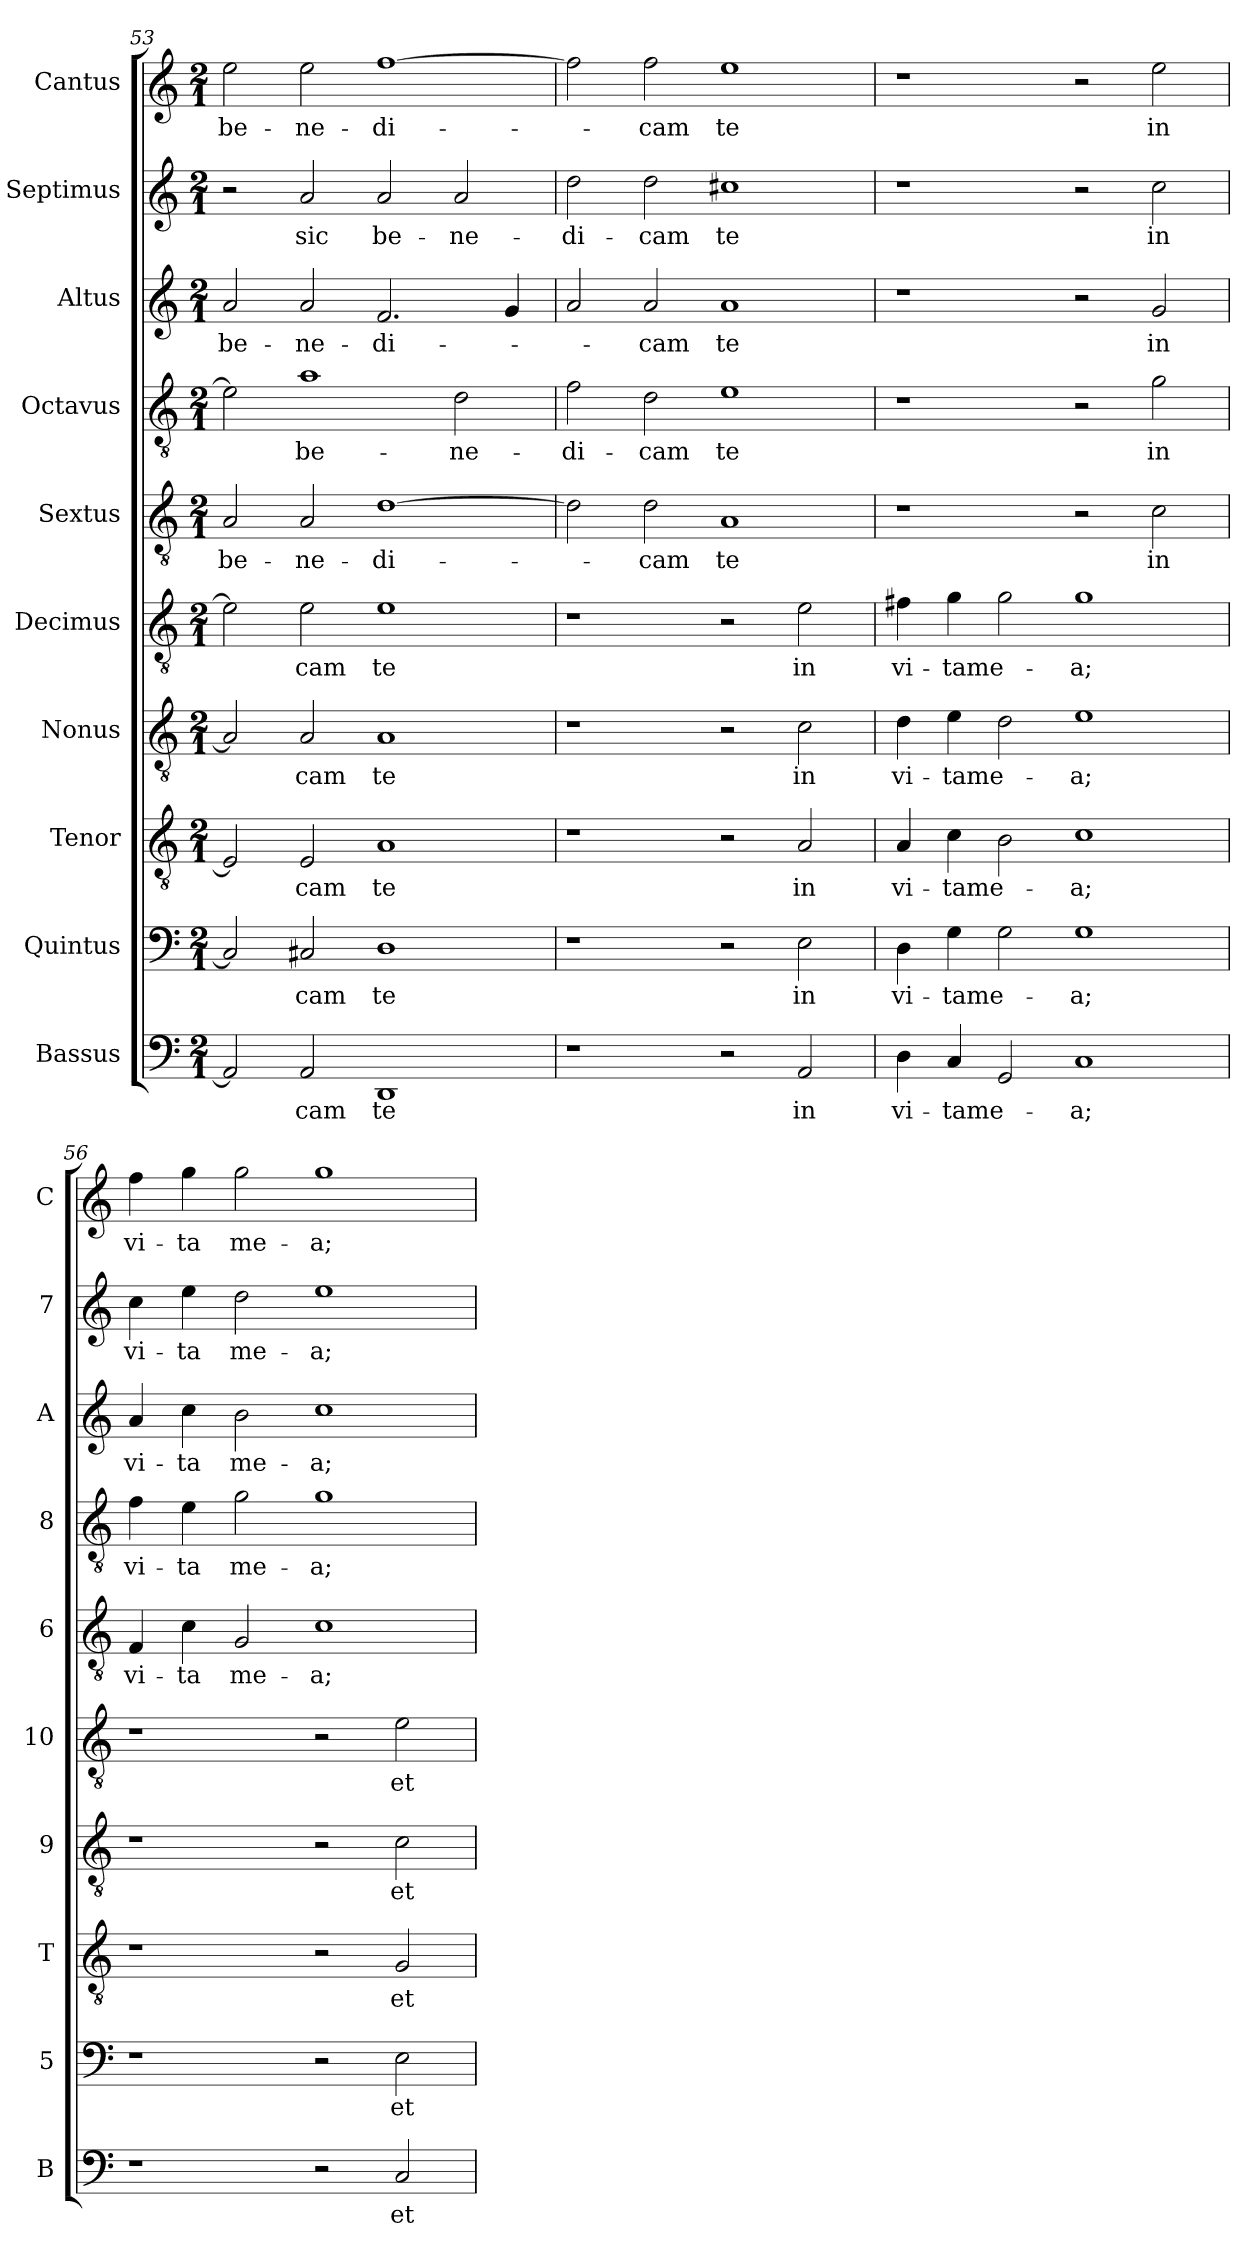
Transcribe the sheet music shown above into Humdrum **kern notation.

**kern	**text	**kern	**text	**kern	**text	**kern	**text	**kern	**text	**kern	**text	**kern	**text	**kern	**text	**kern	**text	**kern	**text
*part10	*part10	*part9	*part9	*part8	*part8	*part7	*part7	*part6	*part6	*part5	*part5	*part4	*part4	*part3	*part3	*part2	*part2	*part1	*part1
*staff10	*staff10	*staff9	*staff9	*staff8	*staff8	*staff7	*staff7	*staff6	*staff6	*staff5	*staff5	*staff4	*staff4	*staff3	*staff3	*staff2	*staff2	*staff1	*staff1
*I"Bassus	*	*I"Quintus	*	*I"Tenor	*	*I"Nonus	*	*I"Decimus	*	*I"Sextus	*	*I"Octavus	*	*I"Altus	*	*I"Septimus	*	*I"Cantus	*
*I'B	*	*I'5	*	*I'T	*	*I'9	*	*I'10	*	*I'6	*	*I'8	*	*I'A	*	*I'7	*	*I'C	*
*clefF4	*	*clefF4	*	*clefGv2	*	*clefGv2	*	*clefGv2	*	*clefGv2	*	*clefGv2	*	*clefG2	*	*clefG2	*	*clefG2	*
*k[]	*	*k[]	*	*k[]	*	*k[]	*	*k[]	*	*k[]	*	*k[]	*	*k[]	*	*k[]	*	*k[]	*
*M2/1	*	*M2/1	*	*M2/1	*	*M2/1	*	*M2/1	*	*M2/1	*	*M2/1	*	*M2/1	*	*M2/1	*	*M2/1	*
=53	=53	=53	=53	=53	=53	=53	=53	=53	=53	=53	=53	=53	=53	=53	=53	=53	=53	=53	=53
!	!	!	!	!	!	!	!	!	!	!	!LO:LY:b	!	!	!	!LO:LY:b	!	!	!	!LO:LY:b
2AA/]	.	2C#/]	.	2E/]	.	2A/]	.	2e\]	.	2A/	be-	2e\]	.	2a/	be-	2r	.	2ee\	be-
!	!LO:LY:b	!	!LO:LY:b	!	!LO:LY:b	!	!LO:LY:b	!	!LO:LY:b	!	!LO:LY:b	!	!LO:LY:b	!	!LO:LY:b	!	!LO:LY:b	!	!LO:LY:b
2AA/	-cam	2C#X/	-cam	2E/	-cam	2A/	-cam	2e\	-cam	2A/	-ne-	1a	-be-	2a/	-ne-	2a/	-sic	2ee\	-ne-
!	!LO:LY:b	!	!LO:LY:b	!	!LO:LY:b	!	!LO:LY:b	!	!LO:LY:b	!	!LO:LY:b	!	!	!	!LO:LY:b	!	!LO:LY:b	!	!LO:LY:b
1DD	te	1D	te	1A	te	1A	te	1e	te	[1d	-di-	.	.	2.f/	-di-	2a/	be-	[1ff	-di-
!	!	!	!	!	!	!	!	!	!	!	!	!	!LO:LY:b	!	!	!	!LO:LY:b	!	!
.	.	.	.	.	.	.	.	.	.	.	.	2d\	-ne-	.	.	2a/	-ne-	.	.
.	.	.	.	.	.	.	.	.	.	.	.	.	.	4g/	.	.	.	.	.
=54	=54	=54	=54	=54	=54	=54	=54	=54	=54	=54	=54	=54	=54	=54	=54	=54	=54	=54	=54
!	!	!	!	!	!	!	!	!	!	!	!	!	!LO:LY:b	!	!	!	!LO:LY:b	!	!
1r	.	1r	.	1r	.	1r	.	1r	.	2d\]	.	2f\	-di-	2a/	.	2dd\	-di-	2ff\]	.
!	!	!	!	!	!	!	!	!	!	!	!LO:LY:b	!	!LO:LY:b	!	!LO:LY:b	!	!LO:LY:b	!	!LO:LY:b
.	.	.	.	.	.	.	.	.	.	2d\	-cam	2d\	-cam	2a/	-cam	2dd\	-cam	2ff\	-cam
!	!	!	!	!	!	!	!	!	!	!	!LO:LY:b	!	!LO:LY:b	!	!LO:LY:b	!	!LO:LY:b	!	!LO:LY:b
2r	.	2r	.	2r	.	2r	.	2r	.	1A	te	1e	te	1a	te	1cc#X	te	1ee	te
!	!LO:LY:b	!	!LO:LY:b	!	!LO:LY:b	!	!LO:LY:b	!	!LO:LY:b	!	!	!	!	!	!	!	!	!	!
2AA/	in	2E\	in	2A/	in	2c\	in	2e\	in	.	.	.	.	.	.	.	.	.	.
=55	=55	=55	=55	=55	=55	=55	=55	=55	=55	=55	=55	=55	=55	=55	=55	=55	=55	=55	=55
!	!LO:LY:b	!	!LO:LY:b	!	!LO:LY:b	!	!LO:LY:b	!	!LO:LY:b	!	!	!	!	!	!	!	!	!	!
4D\	vi-	4D\	vi-	4A/	vi-	4d\	vi-	4f#X\	vi-	1r	.	1r	.	1r	.	1r	.	1r	.
!	!LO:LY:b	!	!LO:LY:b	!	!LO:LY:b	!	!LO:LY:b	!	!LO:LY:b	!	!	!	!	!	!	!	!	!	!
4C/	-tame-	4G\	-tame-	4c\	-tame-	4e\	-tame-	4g\	-tame-	.	.	.	.	.	.	.	.	.	.
2GG/	.	2G\	.	2B\	.	2d\	.	2g\	.	.	.	.	.	.	.	.	.	.	.
!	!LO:LY:b	!	!LO:LY:b	!	!LO:LY:b	!	!LO:LY:b	!	!LO:LY:b	!	!	!	!	!	!	!	!	!	!
1C	-a;	1G	-a;	1c	-a;	1e	-a;	1g	-a;	2r	.	2r	.	2r	.	2r	.	2r	.
!	!	!	!	!	!	!	!	!	!	!	!LO:LY:b	!	!LO:LY:b	!	!LO:LY:b	!	!LO:LY:b	!	!LO:LY:b
.	.	.	.	.	.	.	.	.	.	2c\	in	2g\	in	2g/	in	2cc\	in	2ee\	in
=56	=56	=56	=56	=56	=56	=56	=56	=56	=56	=56	=56	=56	=56	=56	=56	=56	=56	=56	=56
!	!	!	!	!	!	!	!	!	!	!	!LO:LY:b	!	!LO:LY:b	!	!LO:LY:b	!	!LO:LY:b	!	!LO:LY:b
1r	.	1r	.	1r	.	1r	.	1r	.	4F/	vi-	4f\	vi-	4a/	vi-	4cc\	vi-	4ff\	vi-
!	!	!	!	!	!	!	!	!	!	!	!LO:LY:b	!	!LO:LY:b	!	!LO:LY:b	!	!LO:LY:b	!	!LO:LY:b
.	.	.	.	.	.	.	.	.	.	4c\	-ta	4e\	-ta	4cc\	-ta	4ee\	-ta	4gg\	-ta
!	!	!	!	!	!	!	!	!	!	!	!LO:LY:b	!	!LO:LY:b	!	!LO:LY:b	!	!LO:LY:b	!	!LO:LY:b
.	.	.	.	.	.	.	.	.	.	2G/	me-	2g\	me-	2b\	me-	2dd\	me-	2gg\	me-
!	!	!	!	!	!	!	!	!	!	!	!LO:LY:b	!	!LO:LY:b	!	!LO:LY:b	!	!LO:LY:b	!	!LO:LY:b
2r	.	2r	.	2r	.	2r	.	2r	.	1c	-a;	1g	-a;	1cc	-a;	1ee	-a;	1gg	-a;
!	!LO:LY:b	!	!LO:LY:b	!	!LO:LY:b	!	!LO:LY:b	!	!LO:LY:b	!	!	!	!	!	!	!	!	!	!
2C/	et	2E\	et	2G/	et	2c\	et	2e\	et	.	.	.	.	.	.	.	.	.	.
=	=	=	=	=	=	=	=	=	=	=	=	=	=	=	=	=	=	=	=
*-	*-	*-	*-	*-	*-	*-	*-	*-	*-	*-	*-	*-	*-	*-	*-	*-	*-	*-	*-
